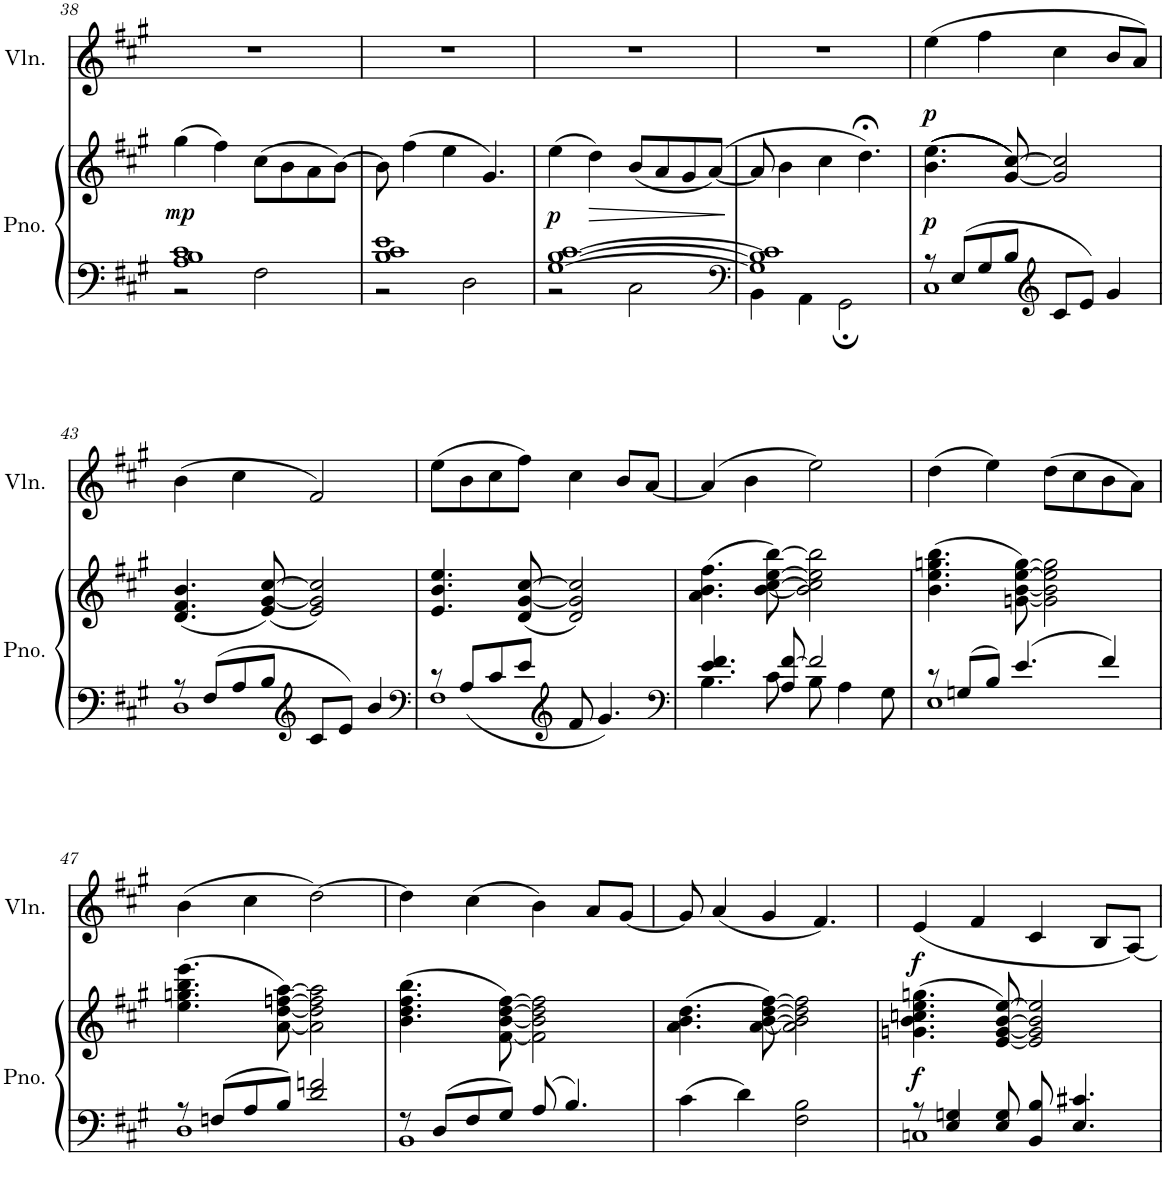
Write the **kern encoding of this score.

**kern	**kern	**dynam	**kern	**dynam
*part2	*part2	*part2	*part1	*part1
*staff3	*staff2	*staff2/3	*staff1	*staff1
*I"Piano	*	*	*I"Violin	*
*I'Pno.	*	*	*I'Vln.	*
!!LO:PB:g=z
*clefF4	*clefG2	*	*clefG2	*
*k[f#c#g#]	*k[f#c#g#]	*	*k[f#c#g#]	*
*M4/4	*M4/4	*	*M4/4	*
=38	=38	=38	=38	=38
*^	*	*	*	*
!	!	!	!LO:DY:b	!	!
1A 1B 1c#	2r	(4gg#\	mp	1r	.
.	.	4ff#\)	.	.	.
.	2F#\	(8cc#\L	.	.	.
.	.	8b\	.	.	.
.	.	8a\	.	.	.
.	.	[8b\J)	.	.	.
=39	=39	=39	=39	=39	=39
1B 1c# 1e	2r	8b\]	.	1r	.
.	.	(4ff#\	.	.	.
.	.	4ee\	.	.	.
.	2D\	.	.	.	.
.	.	4.g#/)	.	.	.
=40	=40	=40	=40	=40	=40
!	!	!	!LO:DY:b	!	!
[1G# [1B [1c#	2r	(4ee\	p	1r	.
!	!	!	!LO:HP:b	!	!
.	.	4dd\)	>	.	.
.	2C#\	(8b/L	.	.	.
.	.	8a/	.	.	.
.	.	8g#/	.	.	.
.	.	(>[8a/J)	.	.	.
*v	*v	*	*	*	*
.	.	]	.	.
=41	=41	=41	=41	=41
*clefF4	*	*	*	*
*^	*	*	*	*
1G#] 1B] 1c#]	4BB\	8a/]	.	1r	.
.	.	4b\	.	.	.
.	4AA\	.	.	.	.
.	.	4cc#\	.	.	.
.	2GG#;\	.	.	.	.
.	.	4.dd;<\)	.	.	.
=42	=42	=42	=42	=42	=42
!	!	!	!LO:DY:b	!	!LO:DY:b
8r	1C#	(((4.b\ 4.ee\	p	(4ee\	p
8E/L	.	.	.	.	.
8G#/	.	.	.	4ff#\	.
8B/J	.	[8g#/ [8cc#/)))	.	.	.
*clefG2	*	*	*	*	*
8c#/L	.	2g#/] 2cc#/]	.	4cc#\	.
8e/J	.	.	.	.	.
4g#/	.	.	.	8b/L	.
.	.	.	.	8a/J)	.
!!LO:LB:g=z
=43	=43	=43	=43	=43	=43
8r	1D	(4.d/ 4.f#/ 4.b/	.	(4b\	.
8F#/L	.	.	.	.	.
8A/	.	.	.	4cc#\	.
8B/J	.	(8e/ [8g#/ [8cc#/)	.	.	.
*clefG2	*	*	*	*	*
8c#/L	.	2e/ 2g#/] 2cc#/])	.	2f#/)	.
8e/J	.	.	.	.	.
4b/	.	.	.	.	.
=44	=44	=44	=44	=44	=44
*clefF4	*	*	*	*	*
8r	1F#	4.e/ 4.b/ 4.ee/	.	(8ee\L	.
8A/L	.	.	.	8b\	.
8c#/	.	.	.	8cc#\	.
8e/J	.	(8d/ [8g#/ [8cc#/	.	8ff#\J)	.
*clefG2	*	*	*	*	*
8f#/	.	2d/ 2g#/] 2cc#/])	.	4cc#\	.
4.g#/	.	.	.	.	.
.	.	.	.	8b/L	.
.	.	.	.	[8a/J	.
=45	=45	=45	=45	=45	=45
*clefF4	*	*	*	*	*
4.e/ 4.f#/	4.B\	(4.a\ 4.b\ 4.ff#\	.	(4a/]	.
.	.	.	.	4b\	.
8A/ [8f#/	8c#\	[8b\ [8cc#\ [8ee\ [8bb\)	.	.	.
2f#/]	8B\	2b\] 2cc#\] 2ee\] 2bb\]	.	2ee\)	.
.	4A\	.	.	.	.
.	8G#\	.	.	.	.
=46	=46	=46	=46	=46	=46
8r	1E	(4.b\ 4.ee\ 4.ggn\ 4.bb\	.	(4dd\	.
8Gn/L	.	.	.	.	.
8B/J	.	.	.	4ee\)	.
4.e/	.	[8gn\ [8b\ [8ee\ [8gg\)	.	.	.
.	.	2g\] 2b\] 2ee\] 2gg\]	.	(8dd\L	.
.	.	.	.	8cc#\	.
4f#/	.	.	.	8b\	.
.	.	.	.	8a\J)	.
!!LO:LB:g=z
=47	=47	=47	=47	=47	=47
8r	1D	(4.ee\ 4.ggn\ 4.bb\ 4.eee\	.	(4b\	.
8Fn/L	.	.	.	.	.
8A/	.	.	.	4cc#\	.
8B/J	.	[8a\ [8dd\ [8ffn\ [8aa\)	.	.	.
2d/ 2fn/	.	2a\] 2dd\] 2ff\] 2aa\]	.	[2dd\)	.
=48	=48	=48	=48	=48	=48
8r	1BB	(4.b\ 4.dd\ 4.ff#\ 4.bb\	.	4dd\]	.
8D/L	.	.	.	.	.
8F#/	.	.	.	(4cc#\	.
8G#/J	.	[8f#\ [8b\ [8dd\ [8ff#\)	.	.	.
8A/	.	2f#\] 2b\] 2dd\] 2ff#\]	.	4b\)	.
4.B/	.	.	.	.	.
.	.	.	.	8a/L	.
.	.	.	.	[8g#/J	.
*v	*v	*	*	*	*
=49	=49	=49	=49	=49
4c#\	(4.a\ 4.b\ 4.dd\	.	8g#/]	.
.	.	.	(4a/	.
4d\	.	.	.	.
.	[8a\ [8b\ [8dd\ [8ff#\)	.	4g#/	.
2F#\ 2B\	2a\] 2b\] 2dd\] 2ff#\]	.	.	.
.	.	.	4.f#/)	.
=50	=50	=50	=50	=50
*^	*	*	*	*
!	!	!	!LO:DY:b	!	!LO:DY:b
8r	1Cn	(4.gn\ 4.b\ 4.ccn\ 4.ee\ 4.ggn\	f	(4e/	f
4E/ 4Gn/	.	.	.	.	.
.	.	.	.	4f#/	.
8E/ 8G/	.	[8e/ [8g/ [8b/ [8ee/)	.	.	.
8BB/ 8B/	.	2e/] 2g/] 2b/] 2ee/]	.	4c#/	.
4.E/ 4.c#X/	.	.	.	.	.
.	.	.	.	8B/L	.
.	.	.	.	[8A/J)	.
*v	*v	*	*	*	*
=	=	=	=	=
*-	*-	*-	*-	*-
